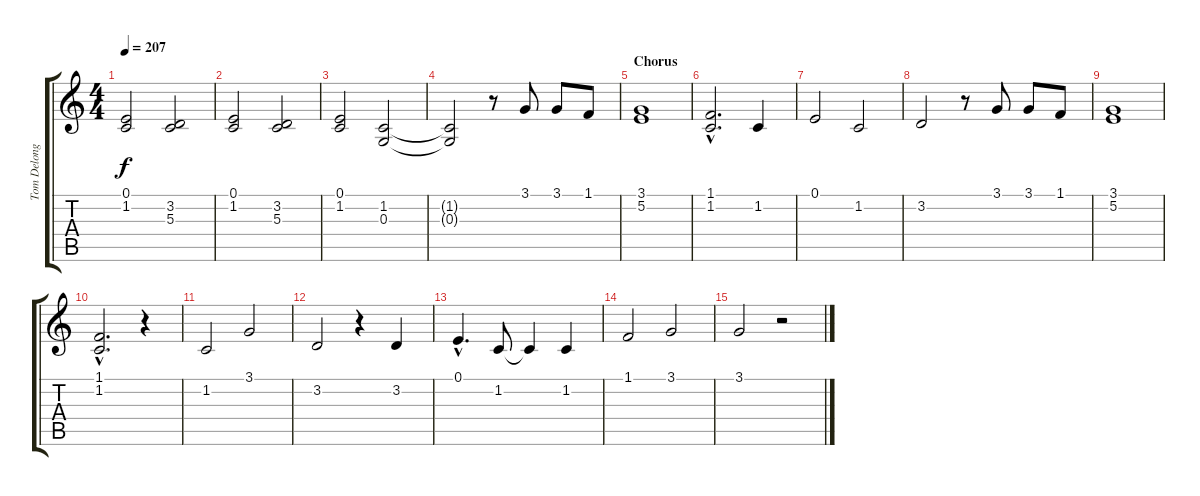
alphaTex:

\track ("Tom Delong (Vocals)" "Tom Delong") {instrument lead2sawtooth}
\staff {score tabs}
\tuning (E4 B3 G3 D3 A2 E2) {hide}
\ts (4 4)
\tempo 207
\clef g2
\ks c
(0.1 1.2).2{dy f} (3.2 5.3).2 |
(0.1 1.2).2 (3.2 5.3).2 |
(0.1 1.2).2 (1.2 0.3).2 |
(1.2{t} 0.3{t}).2 r.8 3.1.8 3.1.8 1.1.8 |
\section ("" "Chorus")
(3.1 5.2).1 |
(1.1{hac} 1.2{hac}).2{d} 1.2.4 |
0.1.2 1.2.2 |
3.2.2 r.8 3.1.8 3.1.8 1.1.8 |
(3.1 5.2).1 |
(1.1{hac} 1.2{hac}).2{d} r.4 |
1.2.2 3.1.2 |
3.2.2 r.4 3.2.4 |
0.1{hac}.4{d} 1.2.8 1.2{t}.4 1.2.4 |
1.1.2 3.1.2 |
3.1.2 r.2
